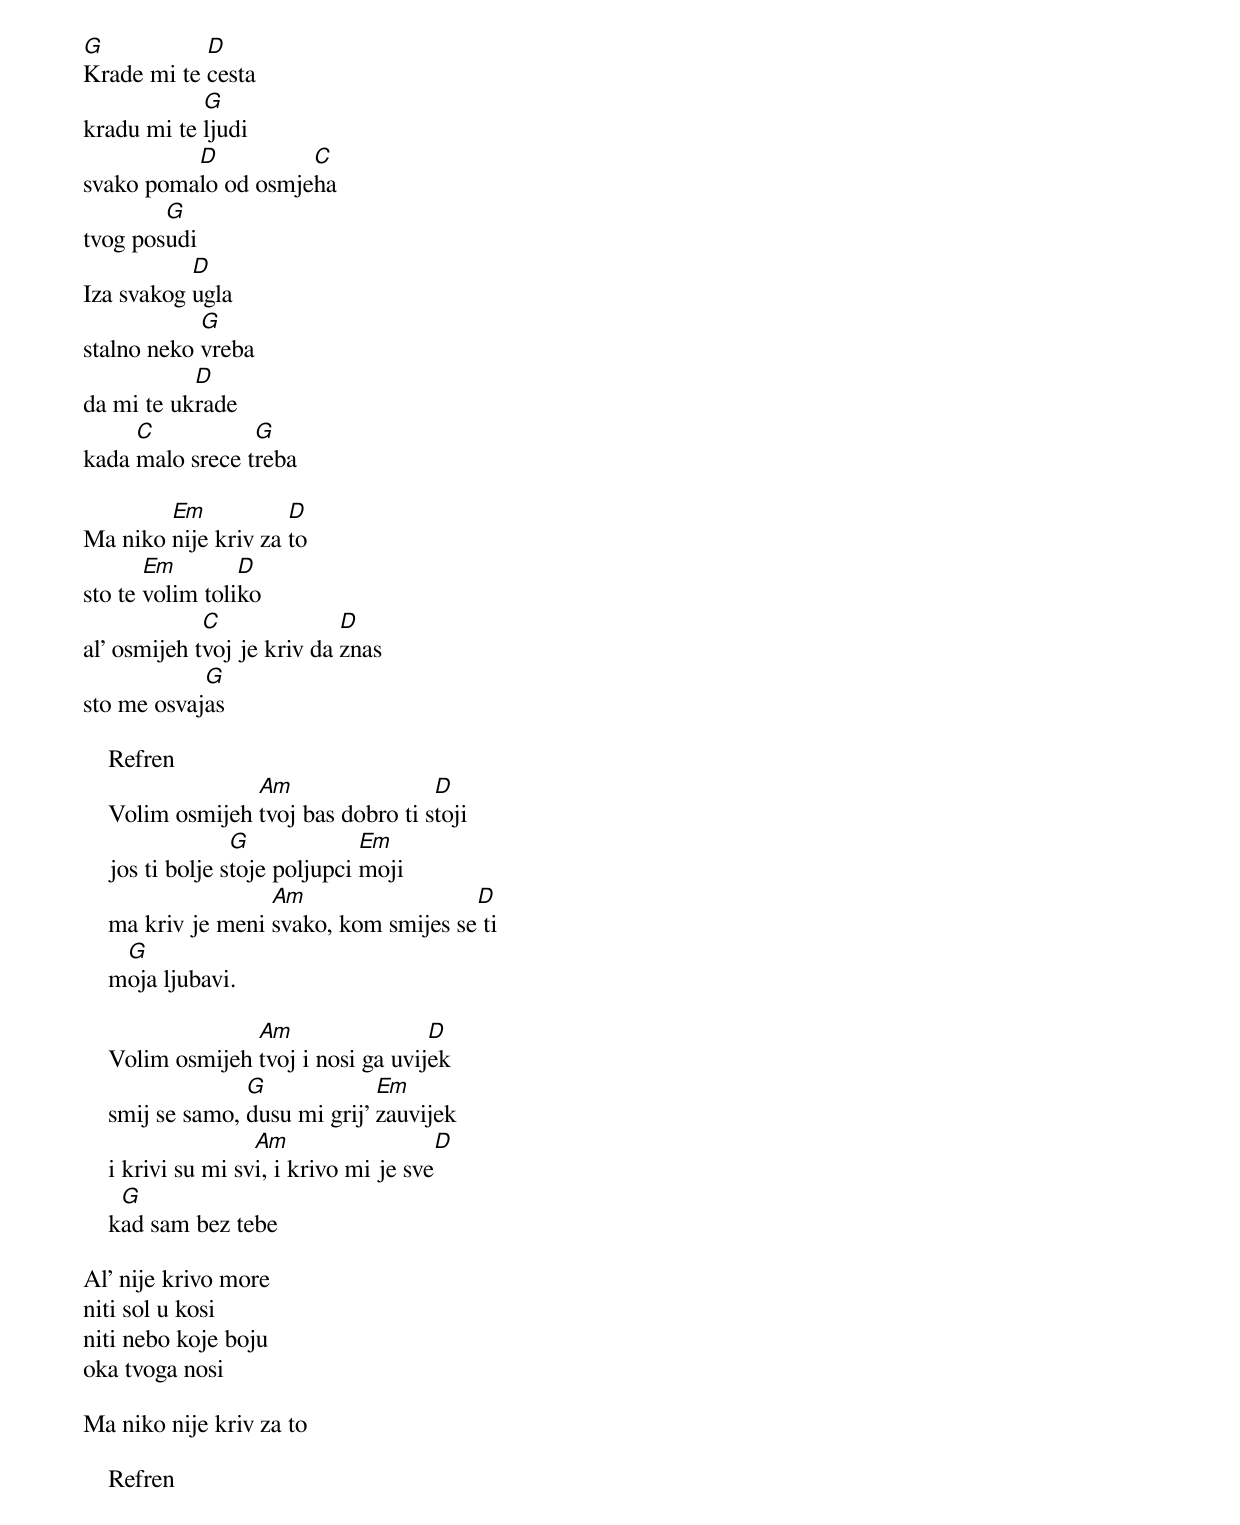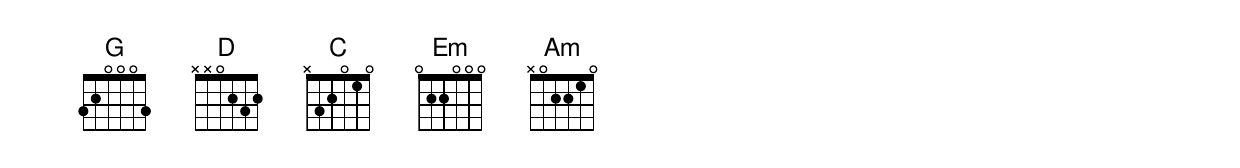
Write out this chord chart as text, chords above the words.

G           D
Krade mi te cesta
            G
kradu mi te ljudi
          D          C
svako pomalo od osmjeha
        G
tvog posudi
           D
Iza svakog ugla
            G
stalno neko vreba
           D
da mi te ukrade
     C           G
kada malo srece treba

        Em           D
Ma niko nije kriv za to
       Em        D
sto te volim toliko
             C              D
al' osmijeh tvoj je kriv da znas
            G
sto me osvajas

    Refren
                  Am                 D
    Volim osmijeh tvoj bas dobro ti stoji
                  G             Em
    jos ti bolje stoje poljupci moji
                    Am                  D
    ma kriv je meni svako, kom smijes se ti
     G
    moja ljubavi.

                  Am                 D
    Volim osmijeh tvoj i nosi ga uvijek
                  G             Em
    smij se samo, dusu mi grij' zauvijek
                    Am                  D
    i krivi su mi svi, i krivo mi je sve
     G
    kad sam bez tebe

Al' nije krivo more
niti sol u kosi
niti nebo koje boju
oka tvoga nosi

Ma niko nije kriv za to

    Refren
